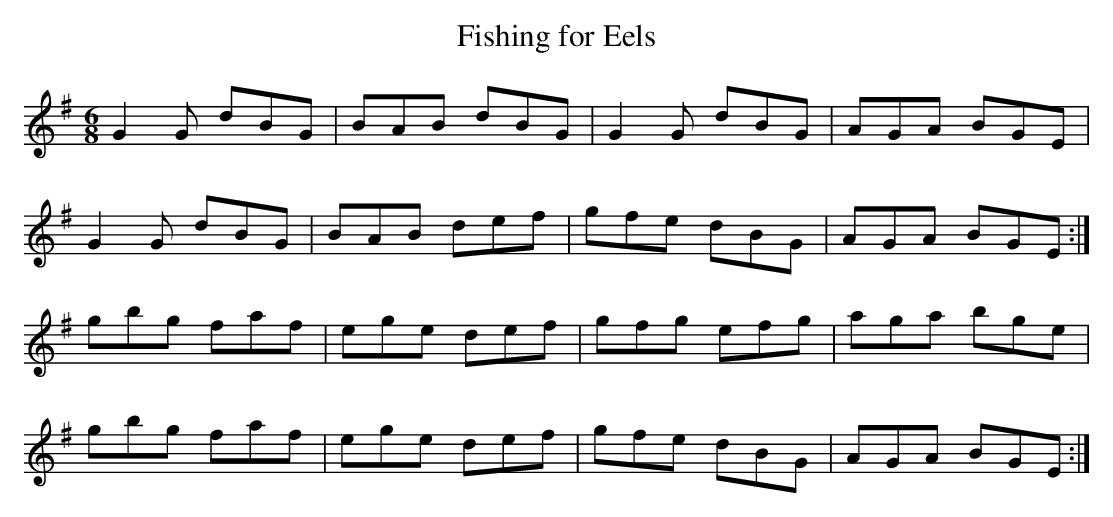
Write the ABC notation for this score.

X:1
T: Fishing for Eels
M: 6/8
L: 1/8
K: G
G2G dBG|BAB dBG|G2G dBG|AGA BGE|
G2G dBG|BAB def|gfe dBG|AGA BGE:|
gbg faf|ege def|gfg efg|aga bge|
gbg faf|ege def|gfe dBG|AGA BGE:|
